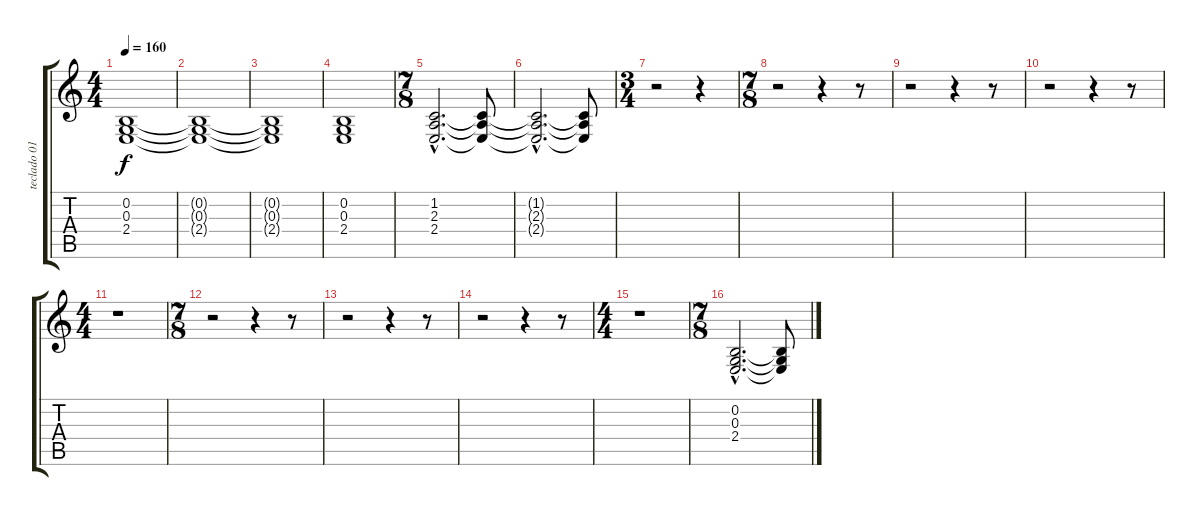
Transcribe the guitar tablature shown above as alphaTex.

\track ("teclado 01" "teclado 01") {instrument stringensemble1}
\staff {score tabs}
\tuning (E4 B3 G3 D3 A2 E2) {hide}
\ts (4 4)
\tempo 160
\clef g2
\ks c
(0.2{t} 0.3{t} 2.4{t}).1{dy f} |
(0.2{t} 0.3{t} 2.4{t}).1 |
(0.2{t} 0.3{t} 2.4{t}).1 |
(0.2 0.3 2.4).1 |
\ts (7 8)
(1.2{hac} 2.3{hac} 2.4{hac}).2{d} (1.2{t} 2.3{t} 2.4{t}).8 |
(1.2{hac t} 2.3{hac t} 2.4{hac t}).2{d} (1.2{t} 2.3{t} 2.4{t}).8 |
\ts (3 4)
r.2 r.4 |
\ts (7 8)
r.2 r.4 r.8 |
r.2 r.4 r.8 |
r.2 r.4 r.8 |
\ts (4 4)
r.1 |
\ts (7 8)
r.2 r.4 r.8 |
r.2 r.4 r.8 |
r.2 r.4 r.8 |
\ts (4 4)
r.1 |
\ts (7 8)
(0.2{hac} 0.3{hac} 2.4{hac}).2{d} (0.2{t} 0.3{t} 2.4{t}).8
